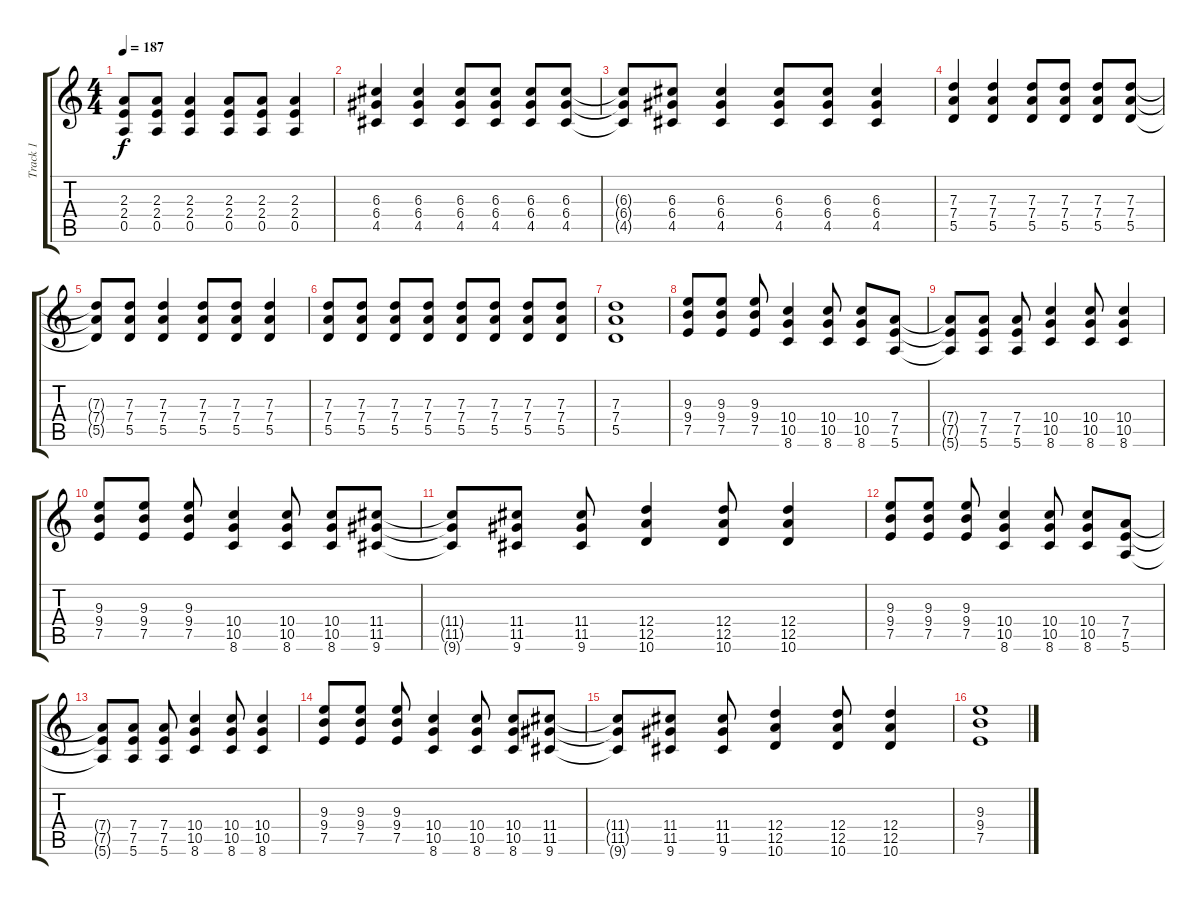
\track ("Track 1" "Track 1") {instrument distortionguitar}
\staff {score tabs}
\tuning (E4 B3 G3 D3 A2 E2) {hide}
\ts (4 4)
\tempo 187
\clef g2
\ks c
(2.3{t} 2.4{t} 0.5{t}).8{dy f} (2.3 2.4 0.5).8 (2.3 2.4 0.5).4 (2.3 2.4 0.5).8 (2.3 2.4 0.5).8 (2.3 2.4 0.5).4 |
(6.3 6.4 4.5).4 (6.3 6.4 4.5).4 (6.3 6.4 4.5).8 (6.3 6.4 4.5).8 (6.3 6.4 4.5).8 (6.3 6.4 4.5).8 |
(6.3{t} 6.4{t} 4.5{t}).8 (6.3 6.4 4.5).8 (6.3 6.4 4.5).4 (6.3 6.4 4.5).8 (6.3 6.4 4.5).8 (6.3 6.4 4.5).4 |
(7.3 7.4 5.5).4 (7.3 7.4 5.5).4 (7.3 7.4 5.5).8 (7.3 7.4 5.5).8 (7.3 7.4 5.5).8 (7.3 7.4 5.5).8 |
(7.3{t} 7.4{t} 5.5{t}).8 (7.3 7.4 5.5).8 (7.3 7.4 5.5).4 (7.3 7.4 5.5).8 (7.3 7.4 5.5).8 (7.3 7.4 5.5).4 |
(7.3 7.4 5.5).8 (7.3 7.4 5.5).8 (7.3 7.4 5.5).8 (7.3 7.4 5.5).8 (7.3 7.4 5.5).8 (7.3 7.4 5.5).8 (7.3 7.4 5.5).8 (7.3 7.4 5.5).8 |
(7.3 7.4 5.5).1 |
(9.3 9.4 7.5).8 (9.3 9.4 7.5).8 (9.3 9.4 7.5).8 (10.4 10.5 8.6).4 (10.4 10.5 8.6).8 (10.4 10.5 8.6).8 (7.4 7.5 5.6).8 |
(7.4{t} 7.5{t} 5.6{t}).8 (7.4 7.5 5.6).8 (7.4 7.5 5.6).8 (10.4 10.5 8.6).4 (10.4 10.5 8.6).8 (10.4 10.5 8.6).4 |
(9.3 9.4 7.5).8 (9.3 9.4 7.5).8 (9.3 9.4 7.5).8 (10.4 10.5 8.6).4 (10.4 10.5 8.6).8 (10.4 10.5 8.6).8 (11.4 11.5 9.6).8 |
(11.4{t} 11.5{t} 9.6{t}).8 (11.4 11.5 9.6).8 (11.4 11.5 9.6).8 (12.4 12.5 10.6).4 (12.4 12.5 10.6).8 (12.4 12.5 10.6).4 |
(9.3 9.4 7.5).8 (9.3 9.4 7.5).8 (9.3 9.4 7.5).8 (10.4 10.5 8.6).4 (10.4 10.5 8.6).8 (10.4 10.5 8.6).8 (7.4 7.5 5.6).8 |
(7.4{t} 7.5{t} 5.6{t}).8 (7.4 7.5 5.6).8 (7.4 7.5 5.6).8 (10.4 10.5 8.6).4 (10.4 10.5 8.6).8 (10.4 10.5 8.6).4 |
(9.3 9.4 7.5).8 (9.3 9.4 7.5).8 (9.3 9.4 7.5).8 (10.4 10.5 8.6).4 (10.4 10.5 8.6).8 (10.4 10.5 8.6).8 (11.4 11.5 9.6).8 |
(11.4{t} 11.5{t} 9.6{t}).8 (11.4 11.5 9.6).8 (11.4 11.5 9.6).8 (12.4 12.5 10.6).4 (12.4 12.5 10.6).8 (12.4 12.5 10.6).4 |
(9.3 9.4 7.5).1
